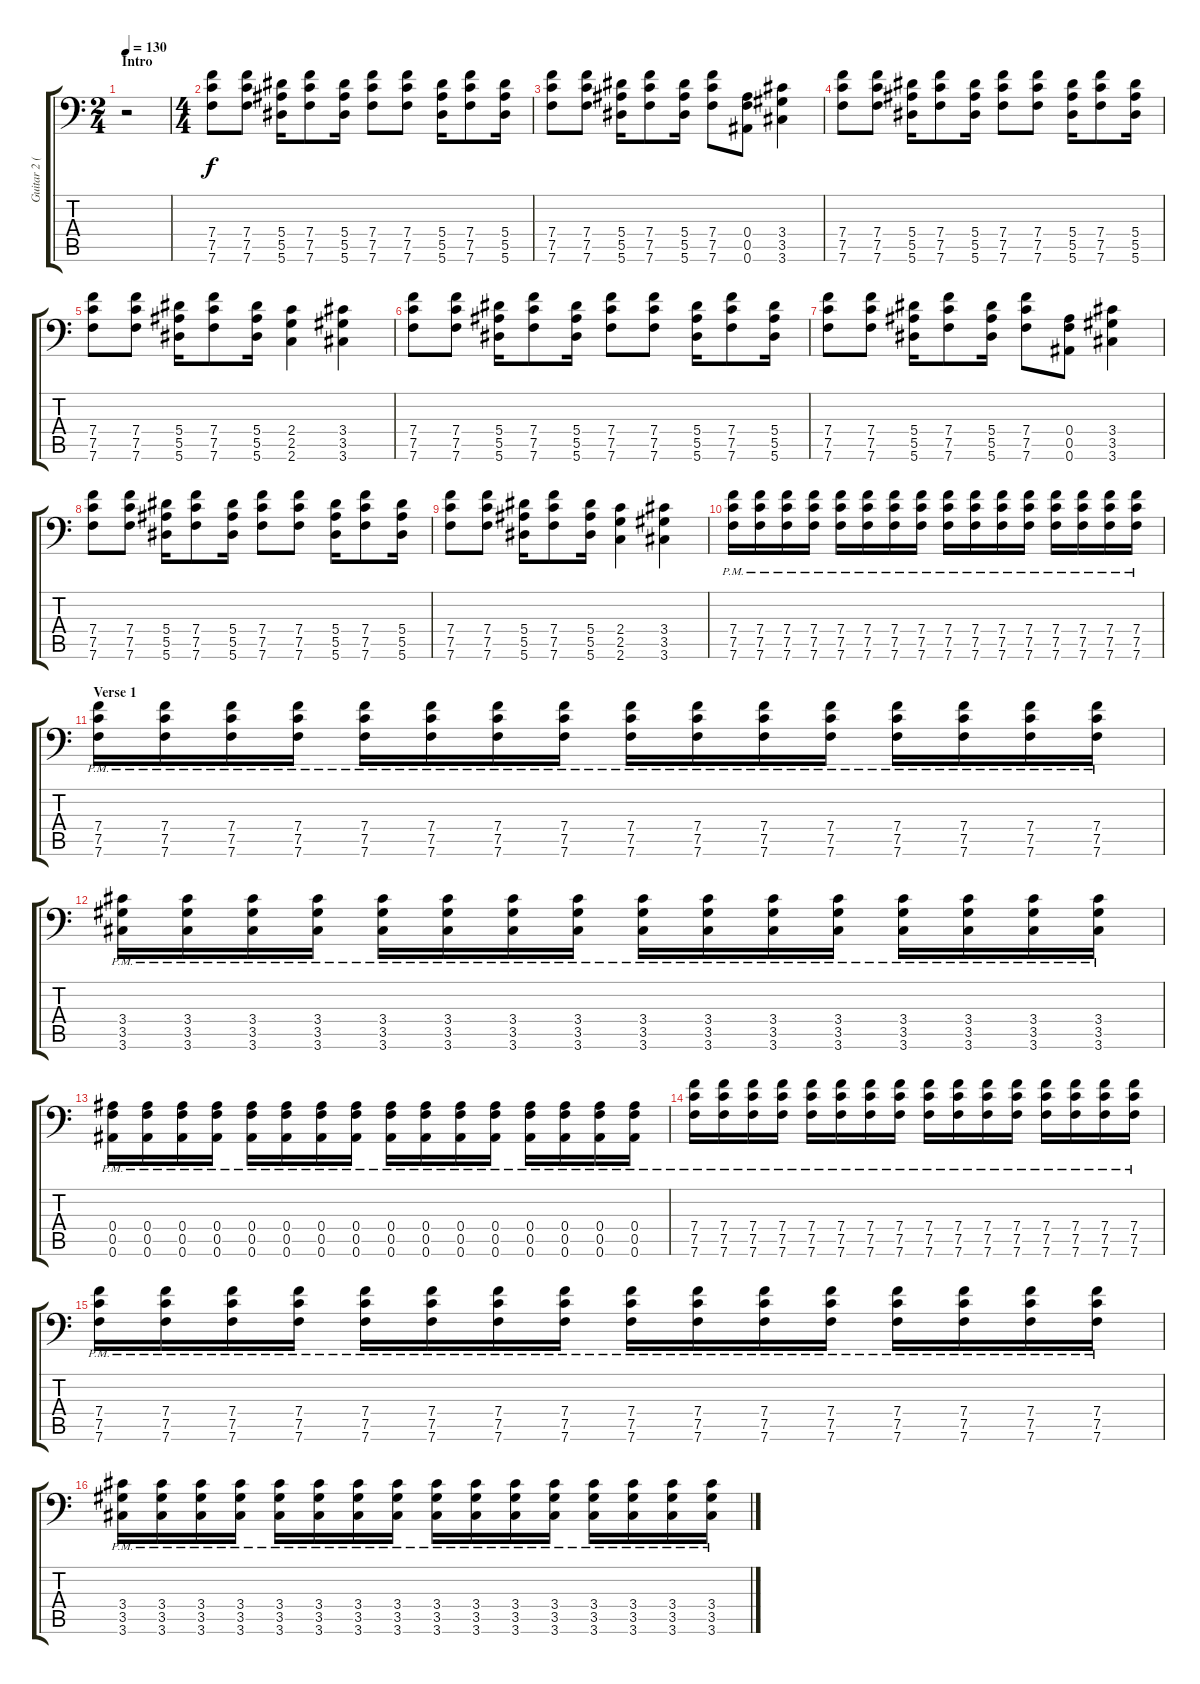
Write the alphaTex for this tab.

\track ("Guitar 2 (Souren \"Mike\" Sarkisyan)" "Guitar 2 (") {instrument overdrivenguitar}
\staff {score tabs}
\tuning (C4 G3 Eb3 Bb2 F2 Bb1) {hide}
\ts (2 4)
\section ("" "Intro")
\tempo 130
\clef f4
\ks c
r.2{dy f instrument overdrivenguitar} |
\ts (4 4)
(7.4 7.5 7.6).8 (7.4 7.5 7.6).8 (5.4 5.5 5.6).16 (7.4 7.5 7.6).8 (5.4 5.5 5.6).16 (7.4 7.5 7.6).8 (7.4 7.5 7.6).8 (5.4 5.5 5.6).16 (7.4 7.5 7.6).8 (5.4 5.5 5.6).16 |
(7.4 7.5 7.6).8 (7.4 7.5 7.6).8 (5.4 5.5 5.6).16 (7.4 7.5 7.6).8 (5.4 5.5 5.6).16 (7.4 7.5 7.6).8 (0.4 0.5 0.6).8 (3.4 3.5 3.6).4 |
(7.4 7.5 7.6).8 (7.4 7.5 7.6).8 (5.4 5.5 5.6).16 (7.4 7.5 7.6).8 (5.4 5.5 5.6).16 (7.4 7.5 7.6).8 (7.4 7.5 7.6).8 (5.4 5.5 5.6).16 (7.4 7.5 7.6).8 (5.4 5.5 5.6).16 |
(7.4 7.5 7.6).8 (7.4 7.5 7.6).8 (5.4 5.5 5.6).16 (7.4 7.5 7.6).8 (5.4 5.5 5.6).16 (2.4 2.5 2.6).4 (3.4 3.5 3.6).4 |
(7.4 7.5 7.6).8 (7.4 7.5 7.6).8 (5.4 5.5 5.6).16 (7.4 7.5 7.6).8 (5.4 5.5 5.6).16 (7.4 7.5 7.6).8 (7.4 7.5 7.6).8 (5.4 5.5 5.6).16 (7.4 7.5 7.6).8 (5.4 5.5 5.6).16 |
(7.4 7.5 7.6).8 (7.4 7.5 7.6).8 (5.4 5.5 5.6).16 (7.4 7.5 7.6).8 (5.4 5.5 5.6).16 (7.4 7.5 7.6).8 (0.4 0.5 0.6).8 (3.4 3.5 3.6).4 |
(7.4 7.5 7.6).8 (7.4 7.5 7.6).8 (5.4 5.5 5.6).16 (7.4 7.5 7.6).8 (5.4 5.5 5.6).16 (7.4 7.5 7.6).8 (7.4 7.5 7.6).8 (5.4 5.5 5.6).16 (7.4 7.5 7.6).8 (5.4 5.5 5.6).16 |
(7.4 7.5 7.6).8 (7.4 7.5 7.6).8 (5.4 5.5 5.6).16 (7.4 7.5 7.6).8 (5.4 5.5 5.6).16 (2.4 2.5 2.6).4 (3.4 3.5 3.6).4 |
(7.4{pm} 7.5{pm} 7.6{pm}).16{volume 10} (7.4{pm} 7.5{pm} 7.6{pm}).16 (7.4{pm} 7.5{pm} 7.6{pm}).16 (7.4{pm} 7.5{pm} 7.6{pm}).16 (7.4{pm} 7.5{pm} 7.6{pm}).16 (7.4{pm} 7.5{pm} 7.6{pm}).16 (7.4{pm} 7.5{pm} 7.6{pm}).16 (7.4{pm} 7.5{pm} 7.6{pm}).16 (7.4{pm} 7.5{pm} 7.6{pm}).16 (7.4{pm} 7.5{pm} 7.6{pm}).16 (7.4{pm} 7.5{pm} 7.6{pm}).16 (7.4{pm} 7.5{pm} 7.6{pm}).16 (7.4{pm} 7.5{pm} 7.6{pm}).16 (7.4{pm} 7.5{pm} 7.6{pm}).16 (7.4{pm} 7.5{pm} 7.6{pm}).16 (7.4{pm} 7.5{pm} 7.6{pm}).16 |
\section ("" "Verse 1")
(7.4{pm} 7.5{pm} 7.6{pm}).16 (7.4{pm} 7.5{pm} 7.6{pm}).16 (7.4{pm} 7.5{pm} 7.6{pm}).16 (7.4{pm} 7.5{pm} 7.6{pm}).16 (7.4{pm} 7.5{pm} 7.6{pm}).16 (7.4{pm} 7.5{pm} 7.6{pm}).16 (7.4{pm} 7.5{pm} 7.6{pm}).16 (7.4{pm} 7.5{pm} 7.6{pm}).16 (7.4{pm} 7.5{pm} 7.6{pm}).16 (7.4{pm} 7.5{pm} 7.6{pm}).16 (7.4{pm} 7.5{pm} 7.6{pm}).16 (7.4{pm} 7.5{pm} 7.6{pm}).16 (7.4{pm} 7.5{pm} 7.6{pm}).16 (7.4{pm} 7.5{pm} 7.6{pm}).16 (7.4{pm} 7.5{pm} 7.6{pm}).16 (7.4{pm} 7.5{pm} 7.6{pm}).16 |
(3.4{pm} 3.5{pm} 3.6{pm}).16 (3.4{pm} 3.5{pm} 3.6{pm}).16 (3.4{pm} 3.5{pm} 3.6{pm}).16 (3.4{pm} 3.5{pm} 3.6{pm}).16 (3.4{pm} 3.5{pm} 3.6{pm}).16 (3.4{pm} 3.5{pm} 3.6{pm}).16 (3.4{pm} 3.5{pm} 3.6{pm}).16 (3.4{pm} 3.5{pm} 3.6{pm}).16 (3.4{pm} 3.5{pm} 3.6{pm}).16 (3.4{pm} 3.5{pm} 3.6{pm}).16 (3.4{pm} 3.5{pm} 3.6{pm}).16 (3.4{pm} 3.5{pm} 3.6{pm}).16 (3.4{pm} 3.5{pm} 3.6{pm}).16 (3.4{pm} 3.5{pm} 3.6{pm}).16 (3.4{pm} 3.5{pm} 3.6{pm}).16 (3.4{pm} 3.5{pm} 3.6{pm}).16 |
(0.4{pm} 0.5{pm} 0.6{pm}).16 (0.4{pm} 0.5{pm} 0.6{pm}).16 (0.4{pm} 0.5{pm} 0.6{pm}).16 (0.4{pm} 0.5{pm} 0.6{pm}).16 (0.4{pm} 0.5{pm} 0.6{pm}).16 (0.4{pm} 0.5{pm} 0.6{pm}).16 (0.4{pm} 0.5{pm} 0.6{pm}).16 (0.4{pm} 0.5{pm} 0.6{pm}).16 (0.4{pm} 0.5{pm} 0.6{pm}).16 (0.4{pm} 0.5{pm} 0.6{pm}).16 (0.4{pm} 0.5{pm} 0.6{pm}).16 (0.4{pm} 0.5{pm} 0.6{pm}).16 (0.4{pm} 0.5{pm} 0.6{pm}).16 (0.4{pm} 0.5{pm} 0.6{pm}).16 (0.4{pm} 0.5{pm} 0.6{pm}).16 (0.4{pm} 0.5{pm} 0.6{pm}).16 |
(7.4{pm} 7.5{pm} 7.6{pm}).16{volume 10} (7.4{pm} 7.5{pm} 7.6{pm}).16 (7.4{pm} 7.5{pm} 7.6{pm}).16 (7.4{pm} 7.5{pm} 7.6{pm}).16 (7.4{pm} 7.5{pm} 7.6{pm}).16 (7.4{pm} 7.5{pm} 7.6{pm}).16 (7.4{pm} 7.5{pm} 7.6{pm}).16 (7.4{pm} 7.5{pm} 7.6{pm}).16 (7.4{pm} 7.5{pm} 7.6{pm}).16 (7.4{pm} 7.5{pm} 7.6{pm}).16 (7.4{pm} 7.5{pm} 7.6{pm}).16 (7.4{pm} 7.5{pm} 7.6{pm}).16 (7.4{pm} 7.5{pm} 7.6{pm}).16 (7.4{pm} 7.5{pm} 7.6{pm}).16 (7.4{pm} 7.5{pm} 7.6{pm}).16 (7.4{pm} 7.5{pm} 7.6{pm}).16 |
(7.4{pm} 7.5{pm} 7.6{pm}).16 (7.4{pm} 7.5{pm} 7.6{pm}).16 (7.4{pm} 7.5{pm} 7.6{pm}).16 (7.4{pm} 7.5{pm} 7.6{pm}).16 (7.4{pm} 7.5{pm} 7.6{pm}).16 (7.4{pm} 7.5{pm} 7.6{pm}).16 (7.4{pm} 7.5{pm} 7.6{pm}).16 (7.4{pm} 7.5{pm} 7.6{pm}).16 (7.4{pm} 7.5{pm} 7.6{pm}).16 (7.4{pm} 7.5{pm} 7.6{pm}).16 (7.4{pm} 7.5{pm} 7.6{pm}).16 (7.4{pm} 7.5{pm} 7.6{pm}).16 (7.4{pm} 7.5{pm} 7.6{pm}).16 (7.4{pm} 7.5{pm} 7.6{pm}).16 (7.4{pm} 7.5{pm} 7.6{pm}).16 (7.4{pm} 7.5{pm} 7.6{pm}).16 |
(3.4{pm} 3.5{pm} 3.6{pm}).16 (3.4{pm} 3.5{pm} 3.6{pm}).16 (3.4{pm} 3.5{pm} 3.6{pm}).16 (3.4{pm} 3.5{pm} 3.6{pm}).16 (3.4{pm} 3.5{pm} 3.6{pm}).16 (3.4{pm} 3.5{pm} 3.6{pm}).16 (3.4{pm} 3.5{pm} 3.6{pm}).16 (3.4{pm} 3.5{pm} 3.6{pm}).16 (3.4{pm} 3.5{pm} 3.6{pm}).16 (3.4{pm} 3.5{pm} 3.6{pm}).16 (3.4{pm} 3.5{pm} 3.6{pm}).16 (3.4{pm} 3.5{pm} 3.6{pm}).16 (3.4{pm} 3.5{pm} 3.6{pm}).16 (3.4{pm} 3.5{pm} 3.6{pm}).16 (3.4{pm} 3.5{pm} 3.6{pm}).16 (3.4{pm} 3.5{pm} 3.6{pm}).16
